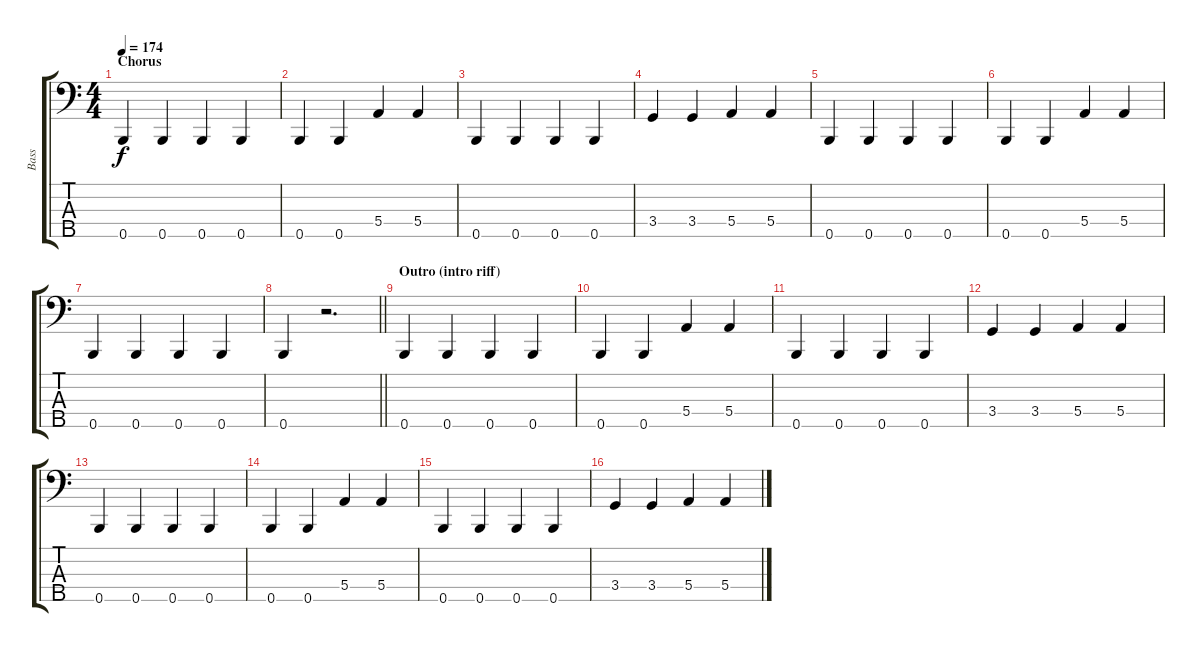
\track ("Bass" "Bass") {instrument electricbassfinger}
\staff {score tabs}
\tuning (G2 D2 A1 E1 B0) {hide}
\ts (4 4)
\section ("" "Chorus")
\tempo 174
\clef f4
\ks c
0.5.4{dy f} 0.5.4 0.5.4 0.5.4 |
0.5.4 0.5.4 5.4.4 5.4.4 |
0.5.4 0.5.4 0.5.4 0.5.4 |
3.4.4 3.4.4 5.4.4 5.4.4 |
0.5.4 0.5.4 0.5.4 0.5.4 |
0.5.4 0.5.4 5.4.4 5.4.4 |
0.5.4 0.5.4 0.5.4 0.5.4 |
\barLineRight lightlight
0.5.4 r.2{d} |
\section ("" "Outro (intro riff)")
0.5.4 0.5.4 0.5.4 0.5.4 |
0.5.4 0.5.4 5.4.4 5.4.4 |
0.5.4 0.5.4 0.5.4 0.5.4 |
3.4.4 3.4.4 5.4.4 5.4.4 |
0.5.4 0.5.4 0.5.4 0.5.4 |
0.5.4 0.5.4 5.4.4 5.4.4 |
0.5.4 0.5.4 0.5.4 0.5.4 |
3.4.4 3.4.4 5.4.4 5.4.4
